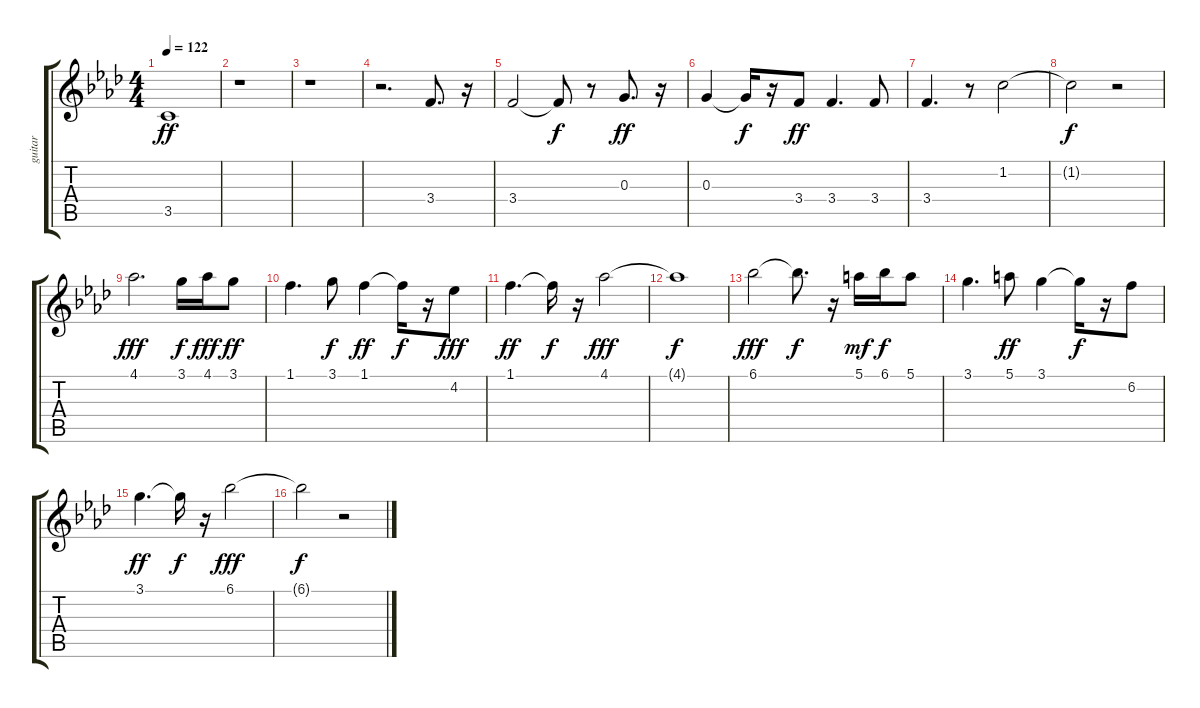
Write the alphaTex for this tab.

\track ("guitar" "guitar") {instrument acousticguitarnylon}
\staff {score tabs}
\tuning (E4 B3 G3 D3 A2 E2) {hide}
\ts (4 4)
\tempo 122
\clef g2
\ks fminor
3.5.1{dy ff} |
r.1 |
r.1 |
r.2{d} 3.4.8{d} r.16 |
3.4.2 3.4{t}.8{dy f} r.8 0.3.8{d dy ff} r.16 |
0.3.4 0.3{t}.16{dy f} r.16 3.4.8{dy ff} 3.4.4{d} 3.4.8 |
3.4.4{d} r.8 1.2.2 |
1.2{t}.2{dy f} r.2 |
4.1.2{d dy fff} 3.1.16{dy f} 4.1.16{dy fff} 3.1.8{dy ff} |
1.1.4{d} 3.1.8{dy f} 1.1.4{dy ff} 1.1{t}.16{dy f} r.16 4.2.8{dy fff} |
1.1.4{d dy ff} 1.1{t}.16{dy f} r.16 4.1.2{dy fff} |
4.1{t}.1{dy f} |
6.1.2{dy fff} 6.1{t}.8{d dy f} r.16 5.1.16{dy mf} 6.1.16{dy f} 5.1.8 |
3.1.4{d} 5.1.8{dy ff} 3.1.4 3.1{t}.16{dy f} r.16 6.2.8 |
3.1.4{d dy ff} 3.1{t}.16{dy f} r.16 6.1.2{dy fff} |
6.1{t}.2{dy f} r.2
